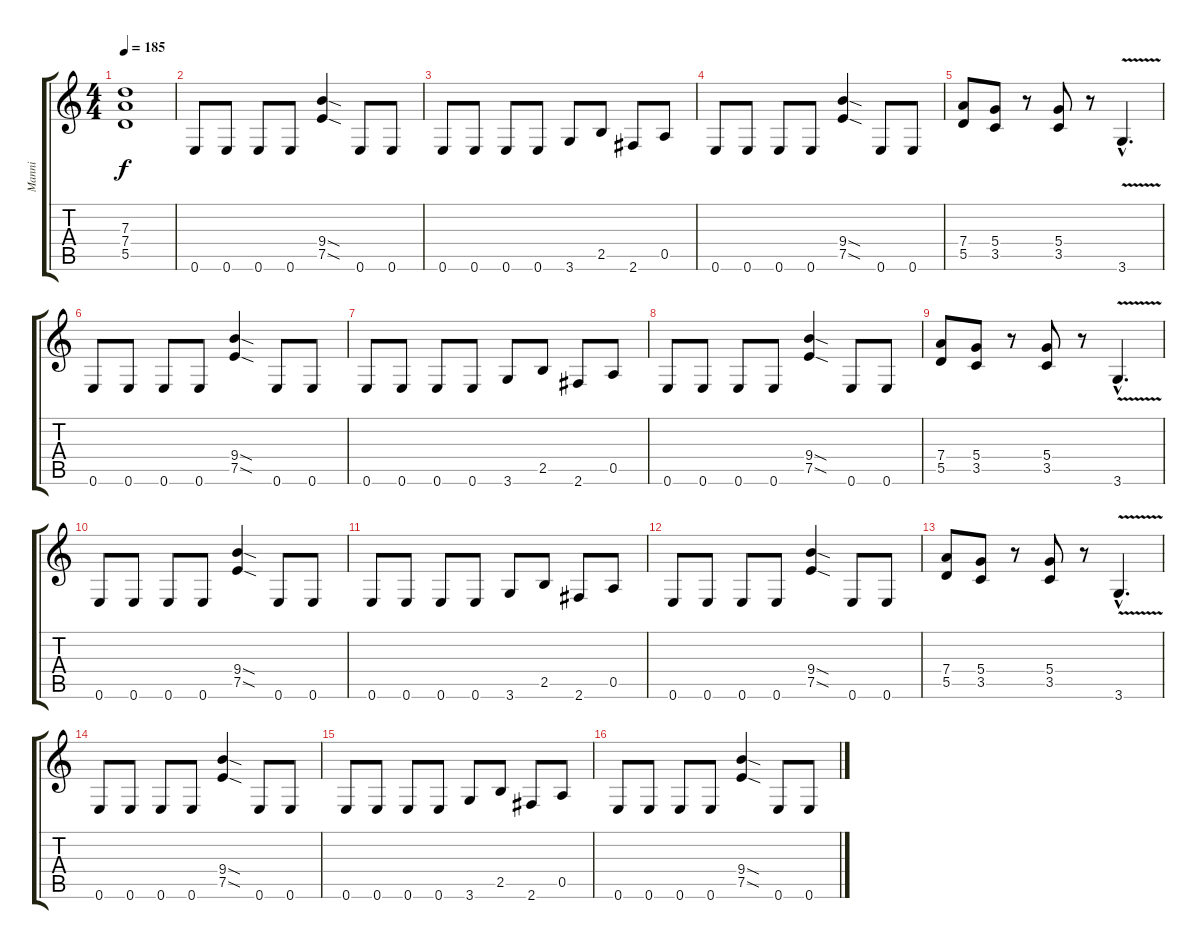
\track ("Manni" "Manni") {instrument distortionguitar}
\staff {score tabs}
\tuning (E4 B3 G3 D3 A2 E2) {hide}
\ts (4 4)
\tempo 185
\clef g2
\ks c
(7.3{t} 7.4{t} 5.5{t}).1{dy f} |
0.6.8 0.6.8 0.6.8 0.6.8 (9.4{sod} 7.5{sod}).4 0.6.8 0.6.8 |
0.6.8 0.6.8 0.6.8 0.6.8 3.6.8 2.5.8 2.6.8 0.5.8 |
0.6.8 0.6.8 0.6.8 0.6.8 (9.4{sod} 7.5{sod}).4 0.6.8 0.6.8 |
(7.4 5.5).8 (5.4 3.5).8 r.8 (5.4 3.5).8 r.8 3.6{v hac}.4{d} |
0.6.8 0.6.8 0.6.8 0.6.8 (9.4{sod} 7.5{sod}).4 0.6.8 0.6.8 |
0.6.8 0.6.8 0.6.8 0.6.8 3.6.8 2.5.8 2.6.8 0.5.8 |
0.6.8 0.6.8 0.6.8 0.6.8 (9.4{sod} 7.5{sod}).4 0.6.8 0.6.8 |
(7.4 5.5).8 (5.4 3.5).8 r.8 (5.4 3.5).8 r.8 3.6{v hac}.4{d} |
0.6.8 0.6.8 0.6.8 0.6.8 (9.4{sod} 7.5{sod}).4 0.6.8 0.6.8 |
0.6.8 0.6.8 0.6.8 0.6.8 3.6.8 2.5.8 2.6.8 0.5.8 |
0.6.8 0.6.8 0.6.8 0.6.8 (9.4{sod} 7.5{sod}).4 0.6.8 0.6.8 |
(7.4 5.5).8 (5.4 3.5).8 r.8 (5.4 3.5).8 r.8 3.6{v hac}.4{d} |
0.6.8 0.6.8 0.6.8 0.6.8 (9.4{sod} 7.5{sod}).4 0.6.8 0.6.8 |
0.6.8 0.6.8 0.6.8 0.6.8 3.6.8 2.5.8 2.6.8 0.5.8 |
0.6.8 0.6.8 0.6.8 0.6.8 (9.4{sod} 7.5{sod}).4 0.6.8 0.6.8
